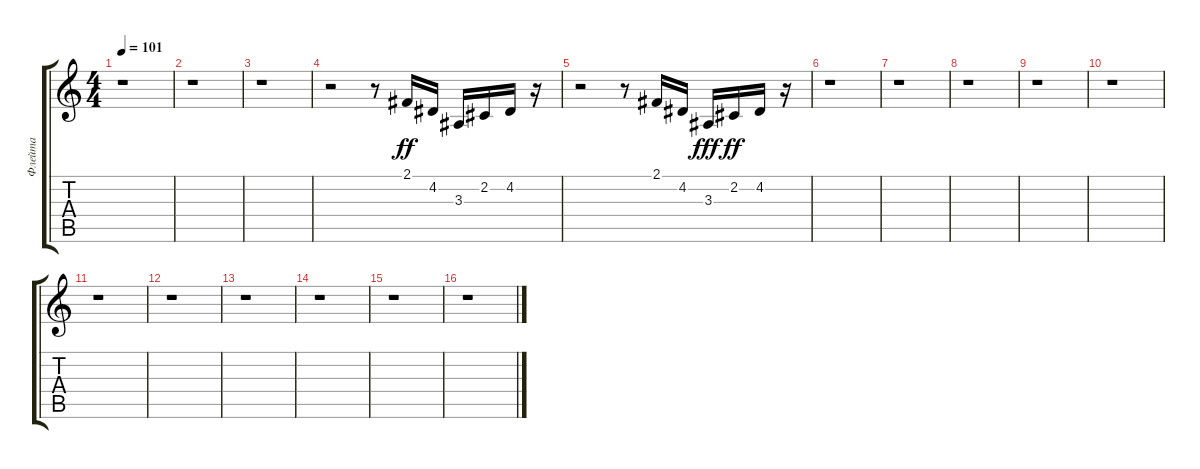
\track ("Флейта" "Флейта") {instrument flute}
\staff {score tabs}
\tuning (E4 B3 G3 D3 A2 E2) {hide}
\ts (4 4)
\tempo 101
\clef g2
\ks c
r.1{dy ff} |
r.1 |
r.1 |
r.2 r.8 2.1.16 4.2.16 3.3.16 2.2.16 4.2.16 r.16 |
r.2 r.8 2.1.16 4.2.16 3.3.16{dy fff} 2.2.16{dy ff} 4.2.16 r.16 |
r.1 |
r.1 |
r.1 |
r.1 |
r.1 |
r.1 |
r.1 |
r.1 |
r.1 |
r.1 |
r.1
